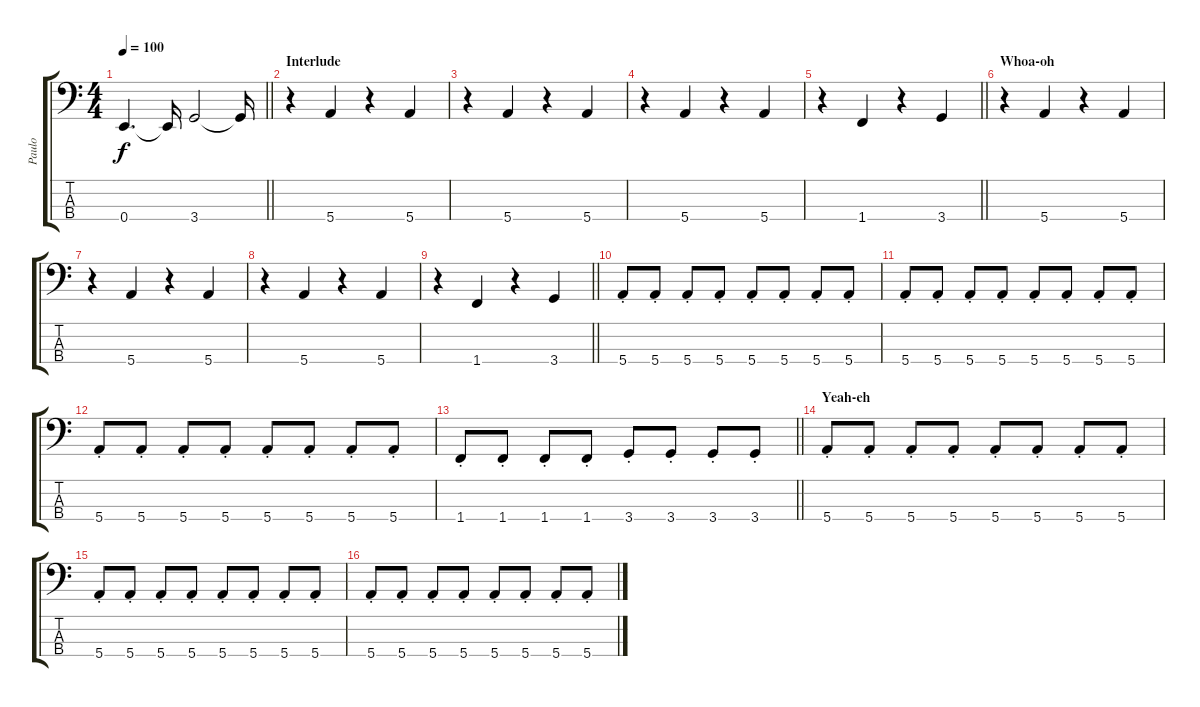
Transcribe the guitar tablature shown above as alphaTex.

\track ("Paulo" "Paulo") {instrument electricbassfinger}
\staff {score tabs}
\tuning (G2 D2 A1 E1) {hide}
\ts (4 4)
\tempo 100
\clef f4
\barLineRight lightlight
\ks c
0.4{t}.4{d dy f} 0.4{t}.16 3.4.2 3.4{t}.16 |
\section ("" "Interlude")
r.4 5.4.4 r.4 5.4.4 |
r.4 5.4.4 r.4 5.4.4 |
r.4 5.4.4 r.4 5.4.4 |
\barLineRight lightlight
r.4 1.4.4 r.4 3.4.4 |
\section ("" "Whoa-oh")
r.4 5.4.4 r.4 5.4.4 |
r.4 5.4.4 r.4 5.4.4 |
r.4 5.4.4 r.4 5.4.4 |
\barLineRight lightlight
r.4 1.4.4 r.4 3.4.4 |
5.4{st}.8 5.4{st}.8 5.4{st}.8 5.4{st}.8 5.4{st}.8 5.4{st}.8 5.4{st}.8 5.4{st}.8 |
5.4{st}.8 5.4{st}.8 5.4{st}.8 5.4{st}.8 5.4{st}.8 5.4{st}.8 5.4{st}.8 5.4{st}.8 |
5.4{st}.8 5.4{st}.8 5.4{st}.8 5.4{st}.8 5.4{st}.8 5.4{st}.8 5.4{st}.8 5.4{st}.8 |
\barLineRight lightlight
1.4{st}.8 1.4{st}.8 1.4{st}.8 1.4{st}.8 3.4{st}.8 3.4{st}.8 3.4{st}.8 3.4{st}.8 |
\section ("" "Yeah-eh")
5.4{st}.8 5.4{st}.8 5.4{st}.8 5.4{st}.8 5.4{st}.8 5.4{st}.8 5.4{st}.8 5.4{st}.8 |
5.4{st}.8 5.4{st}.8 5.4{st}.8 5.4{st}.8 5.4{st}.8 5.4{st}.8 5.4{st}.8 5.4{st}.8 |
5.4{st}.8 5.4{st}.8 5.4{st}.8 5.4{st}.8 5.4{st}.8 5.4{st}.8 5.4{st}.8 5.4{st}.8
